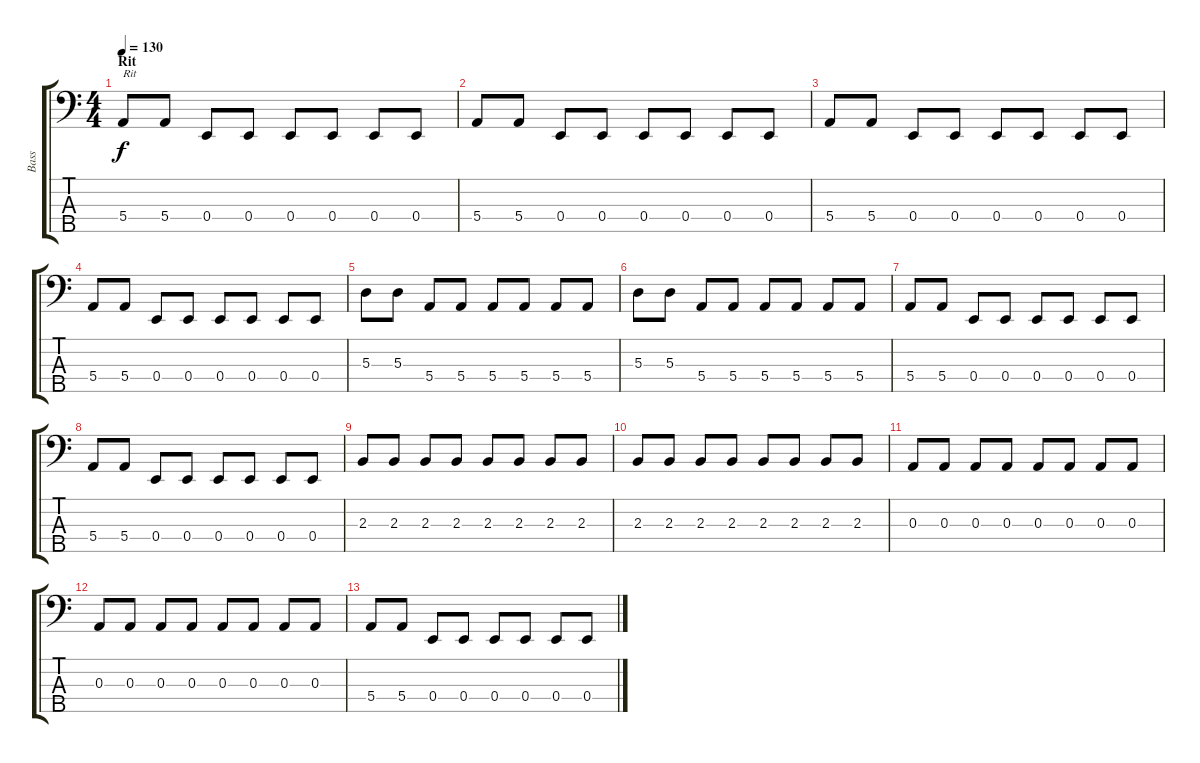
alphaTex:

\track ("Bass" "Bass") {instrument electricbassfinger}
\staff {score tabs}
\tuning (G2 D2 A1 E1 B0) {hide}
\ts (4 4)
\section ("" "Rit")
\tempo 130
\clef f4
\ks c
5.4.8{txt "Rit" dy f} 5.4.8 0.4.8 0.4.8 0.4.8 0.4.8 0.4.8 0.4.8 |
5.4.8 5.4.8 0.4.8 0.4.8 0.4.8 0.4.8 0.4.8 0.4.8 |
5.4.8 5.4.8 0.4.8 0.4.8 0.4.8 0.4.8 0.4.8 0.4.8 |
5.4.8 5.4.8 0.4.8 0.4.8 0.4.8 0.4.8 0.4.8 0.4.8 |
5.3.8 5.3.8 5.4.8 5.4.8 5.4.8 5.4.8 5.4.8 5.4.8 |
5.3.8 5.3.8 5.4.8 5.4.8 5.4.8 5.4.8 5.4.8 5.4.8 |
5.4.8 5.4.8 0.4.8 0.4.8 0.4.8 0.4.8 0.4.8 0.4.8 |
5.4.8 5.4.8 0.4.8 0.4.8 0.4.8 0.4.8 0.4.8 0.4.8 |
2.3.8 2.3.8 2.3.8 2.3.8 2.3.8 2.3.8 2.3.8 2.3.8 |
2.3.8 2.3.8 2.3.8 2.3.8 2.3.8 2.3.8 2.3.8 2.3.8 |
0.3.8 0.3.8 0.3.8 0.3.8 0.3.8 0.3.8 0.3.8 0.3.8 |
0.3.8 0.3.8 0.3.8 0.3.8 0.3.8 0.3.8 0.3.8 0.3.8 |
5.4.8 5.4.8 0.4.8 0.4.8 0.4.8 0.4.8 0.4.8 0.4.8
